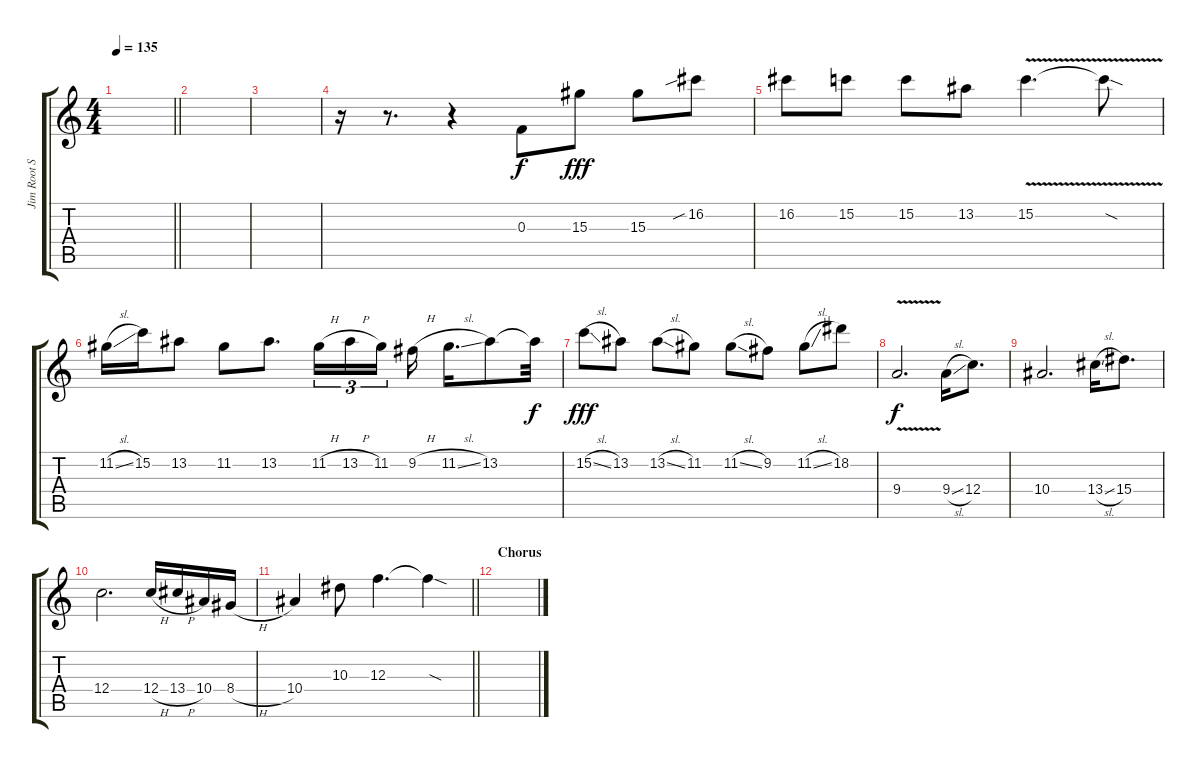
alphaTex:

\track ("Jim Root Solo" "Jim Root S") {instrument overdrivenguitar}
\staff {score tabs}
\tuning (D4 A3 F3 C3 G2 C2) {hide}
\ts (4 4)
\tempo 135
\clef g2
\barLineRight lightlight
\ks c
|
|
|
r.16 r.8{d} r.4 0.3.8 15.3.8{dy fff} 15.3.8 16.2{sib}.8 |
16.2.8 15.2.8 15.2.8 13.2.8 15.2{v}.4{d} 15.2{sod t}.8 |
11.2{sl}.16 15.2.16 13.2.8 11.2.8 13.2.8{d} 11.2{h}.16{tu (3 2)} 13.2{h}.16{tu (3 2)} 11.2.16{tu (3 2) beam splitsecondary} 9.2{h}.16 11.2{sl}.16{d} 13.2.8 13.2{t}.32{dy f} |
15.2{sl}.8{dy fff} 13.2.8 13.2{sl}.8 11.2.8 11.2{sl}.8 9.2.8 11.2{sl}.8 18.2.8 |
9.4{v}.2{d dy f} 9.4{sl}.16 12.4.8{d} |
10.4.2{d} 13.4{sl}.16 15.4.8{d} |
12.4.2{d} 12.4{h}.16 13.4{h}.16 10.4.16 8.4{h}.16 |
\barLineRight lightlight
10.4.4 10.3.8 12.3.4{d} 12.3{sod t}.4 |
\section ("" "Chorus")
